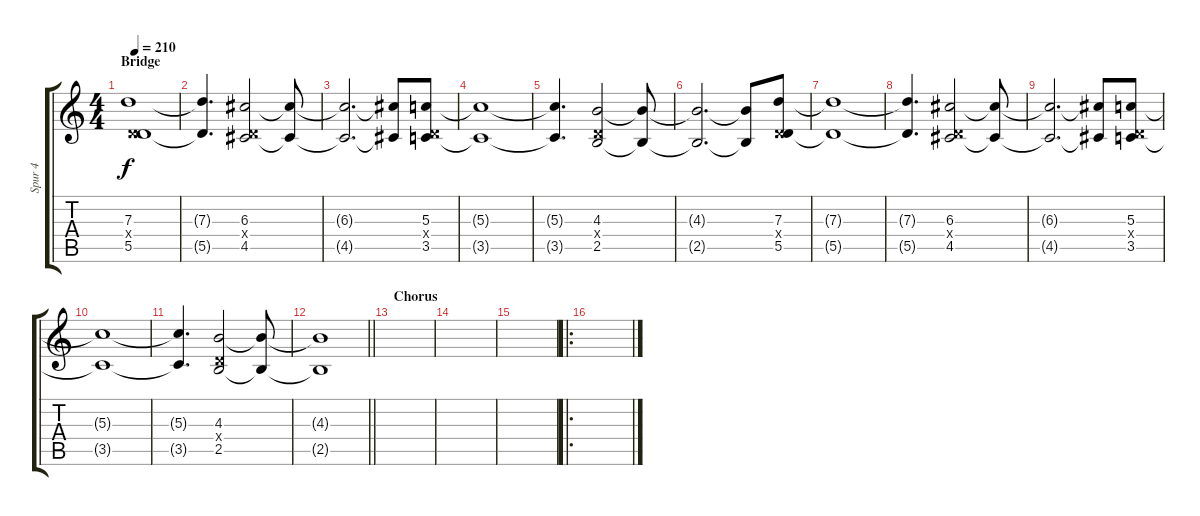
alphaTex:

\track ("Spur 4" "Spur 4") {instrument distortionguitar}
\staff {score tabs}
\tuning (E4 B3 G3 D3 A2 D2) {hide}
\ts (4 4)
\section ("" "Bridge")
\tempo 210
\clef g2
\ks c
(7.3 0.4{x} 5.5).1{dy f} |
(7.3{t} 5.5{t}).4{d} (6.3 0.4{x} 4.5).2 (6.3{t} 4.5{t}).8 |
(6.3{t} 4.5{t}).2{d} (6.3{t} 4.5{t}).8 (5.3 0.4{x} 3.5).8 |
(5.3{t} 3.5{t}).1 |
(5.3{t} 3.5{t}).4{d} (4.3 0.4{x} 2.5).2 (4.3{t} 2.5{t}).8 |
(4.3{t} 2.5{t}).2{d} (4.3{t} 2.5{t}).8 (7.3 0.4{x} 5.5).8 |
(7.3{t} 5.5{t}).1 |
(7.3{t} 5.5{t}).4{d} (6.3 0.4{x} 4.5).2 (6.3{t} 4.5{t}).8 |
(6.3{t} 4.5{t}).2{d} (6.3{t} 4.5{t}).8 (5.3 0.4{x} 3.5).8 |
(5.3{t} 3.5{t}).1 |
(5.3{t} 3.5{t}).4{d} (4.3 0.4{x} 2.5).2 (4.3{t} 2.5{t}).8 |
\barLineRight lightlight
(4.3{t} 2.5{t}).1 |
\section ("" "Chorus")
|
|
|
\ro
